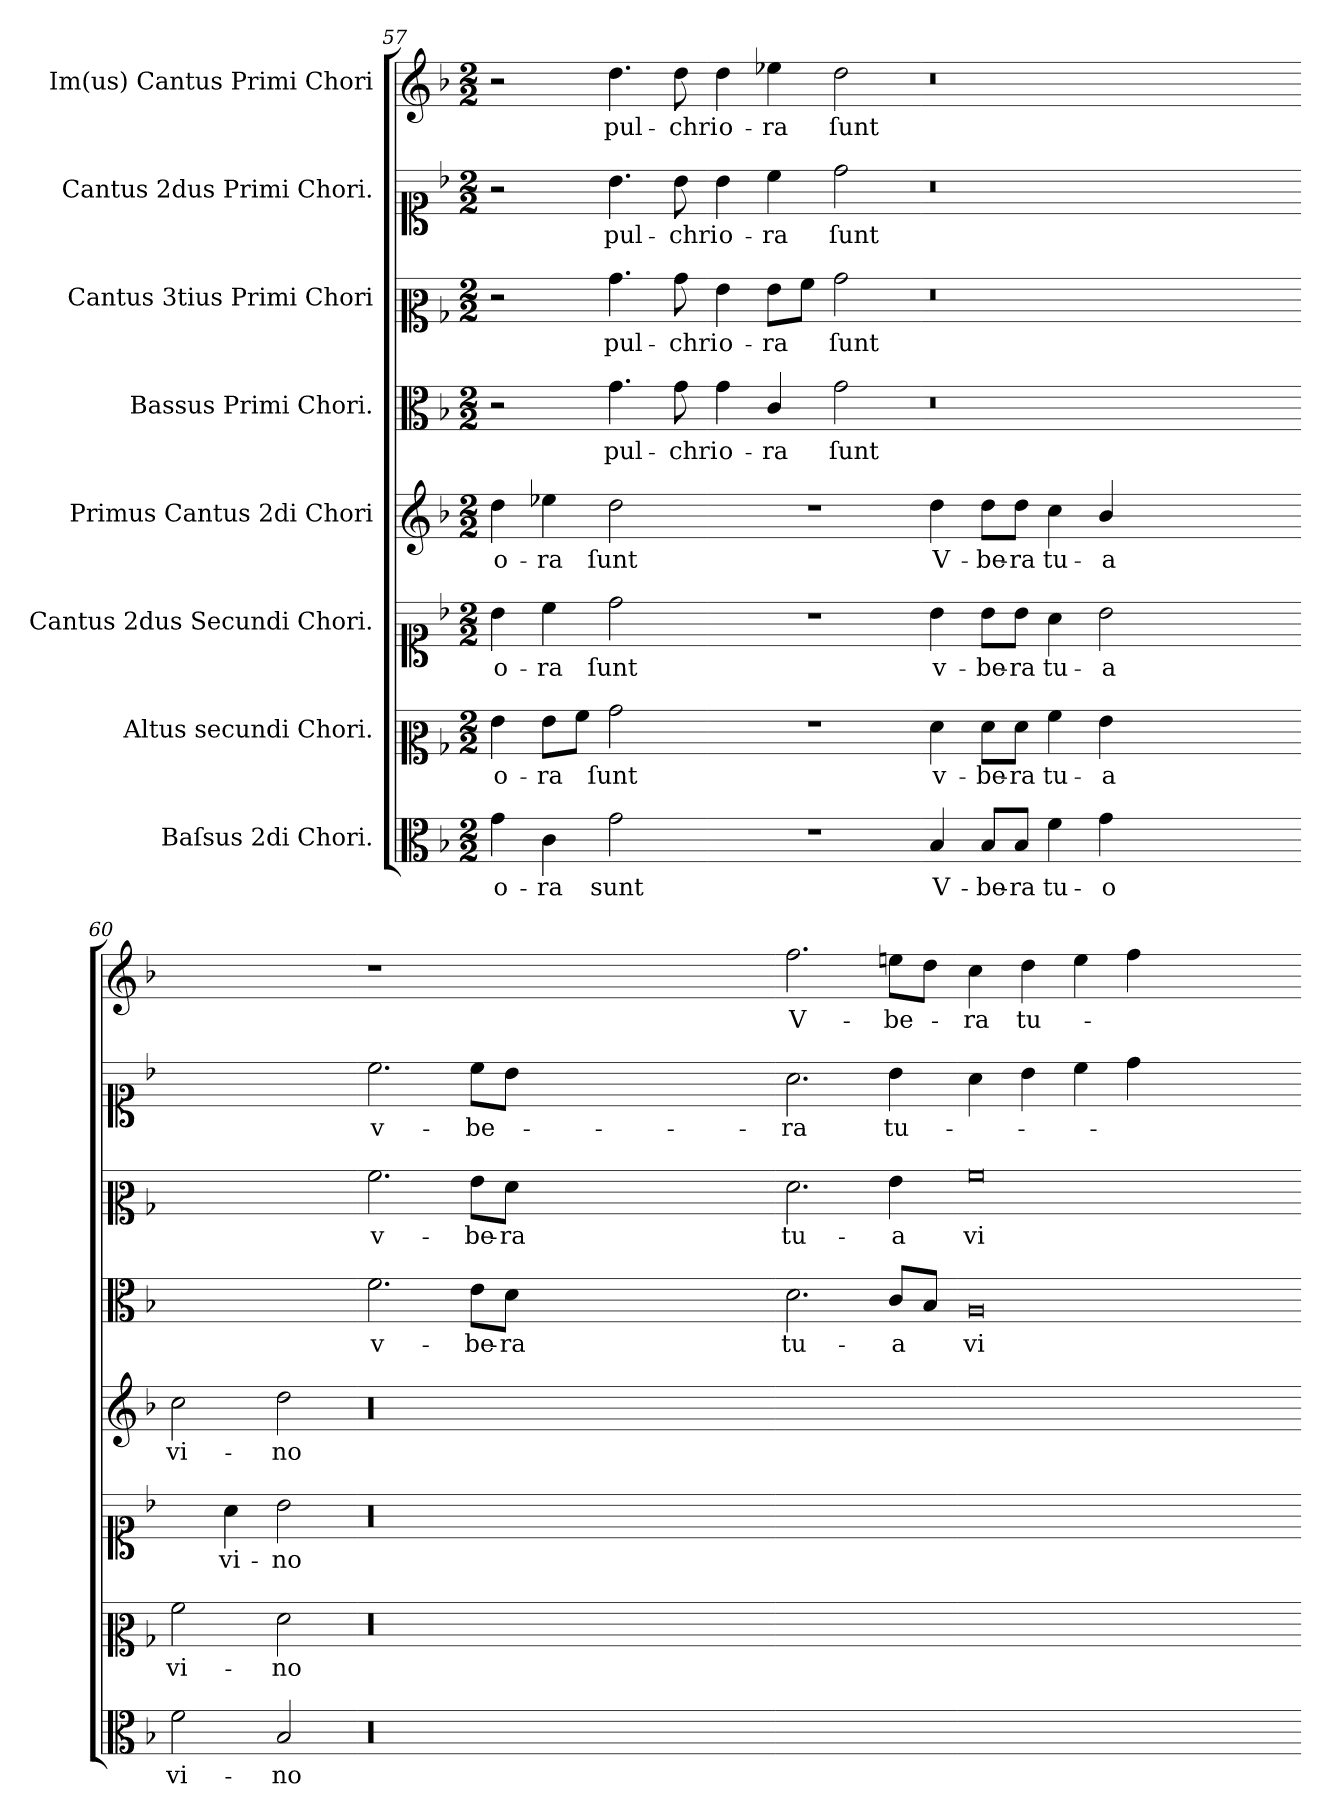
**kern	**text	**kern	**text	**kern	**text	**kern	**text	**kern	**text	**kern	**text	**kern	**text	**kern	**text
*part8	*part8	*part7	*part7	*part6	*part6	*part5	*part5	*part4	*part4	*part3	*part3	*part2	*part2	*part1	*part1
*staff8	*staff8	*staff7	*staff7	*staff6	*staff6	*staff5	*staff5	*staff4	*staff4	*staff3	*staff3	*staff2	*staff2	*staff1	*staff1
*I"Baſsus 2di Chori.	*	*I"Altus secundi Chori.	*	*I"Cantus 2dus Secundi Chori.	*	*I"Primus Cantus 2di Chori	*	*I"Bassus Primi Chori.	*	*I"Cantus 3tius Primi Chori	*	*I"Cantus 2dus Primi Chori.	*	*I"Im(us) Cantus Primi Chori	*
*clefC3	*	*clefC2	*	*clefC1	*	*clefG2	*	*clefC3	*	*clefC2	*	*clefC1	*	*clefG2	*
*k[b-]	*	*k[b-]	*	*k[b-]	*	*k[b-]	*	*k[b-]	*	*k[b-]	*	*k[b-]	*	*k[b-]	*
*M2/2	*	*M2/2	*	*M2/2	*	*M2/2	*	*M2/2	*	*M2/2	*	*M2/2	*	*M2/2	*
=57	=57	=57	=57	=57	=57	=57	=57	=57	=57	=57	=57	=57	=57	=57	=57
4g\	-o-	4g\	-o-	4b-\	-o-	4dd\	-o-	2r	.	2r	.	2r	.	2r	.
4c\	-ra	8g\L	-ra	4cc\	-ra	4ee-X\	-ra	.	.	.	.	.	.	.	.
.	.	8a\J	.	.	.	.	.	.	.	.	.	.	.	.	.
2g\	sunt	2b-\	ſunt	2dd\	ſunt	2dd\	ſunt	4.g\	pul-	4.b-\	pul-	4.b-\	pul-	4.dd\	pul-
.	.	.	.	.	.	.	.	8g\	-chri-	8b-\	-chri-	8b-\	-chri-	8dd\	-chri-
=58-	=58-	=58-	=58-	=58-	=58-	=58-	=58-	=58-	=58-	=58-	=58-	=58-	=58-	=58-	=58-
1r	.	1r	.	1r	.	1r	.	4g\	-o-	4g\	-o-	4b-\	-o-	4dd\	-o-
.	.	.	.	.	.	.	.	4c/	-ra	8g\L	-ra	4cc\	-ra	4ee-X\	-ra
.	.	.	.	.	.	.	.	.	.	8a\J	.	.	.	.	.
.	.	.	.	.	.	.	.	2g\	ſunt	2b-\	ſunt	2dd\	ſunt	2dd\	ſunt
=59-	=59-	=59-	=59-	=59-	=59-	=59-	=59-	=59-	=59-	=59-	=59-	=59-	=59-	=59-	=59-
4B-/	V-	4f\	v-	4b-\	v-	4dd\	V-	0r	.	0r	.	0r	.	0r	.
8B-/L	-be-	8f\L	-be-	8b-\L	-be-	8dd\L	-be-	.	.	.	.	.	.	.	.
8B-/J	-ra	8f\J	-ra	8b-\J	-ra	8dd\J	-ra	.	.	.	.	.	.	.	.
4f\	tu-	4a\	tu-	4a\	tu-	4cc\	tu-	.	.	.	.	.	.	.	.
4g\	-o	4g\	-a	2b-\	-a	4b-/	-a	.	.	.	.	.	.	.	.
1ryy	.	1ryy	.	.	.	1ryy	.	.	.	.	.	.	.	.	.
.	.	.	.	2.ryy	.	.	.	.	.	.	.	.	.	.	.
=60-	=60-	=60-	=60-	=60-	=60-	=60-	=60-	=60-	=60-	=60-	=60-	=60-	=60-	=60-	=60-
2f\	vi-	2a\	vi-	4ryy	.	2cc\	vi-	1ryy	.	1ryy	.	1ryy	.	1ryy	.
.	.	.	.	4a\	vi-	.	.	.	.	.	.	.	.	.	.
2B-/	-no	2f\	-no	2b-\	-no	2dd\	-no	.	.	.	.	.	.	.	.
=61-	=61-	=61-	=61-	=61-	=61-	=61-	=61-	=61-	=61-	=61-	=61-	=61-	=61-	=61-	=61-
00r	.	00r	.	00r	.	00r	.	2.f\	v-	2.a\	v-	2.cc\	v-	1r	.
.	.	.	.	.	.	.	.	8e\L	-be-	8g\L	-be-	8cc\L	-be-	.	.
.	.	.	.	.	.	.	.	8d\J	-ra	8f\J	-ra	8b-\J	.	.	.
.	.	.	.	.	.	.	.	0.ryy	.	0.ryy	.	0.ryy	.	0.ryy	.
=62-	=62-	=62-	=62-	=62-	=62-	=62-	=62-	=62-	=62-	=62-	=62-	=62-	=62-	=62-	=62-
1ryy	.	1ryy	.	1ryy	.	1ryy	.	2.d\	tu-	2.f\	tu-	2.a\	-ra	2.ff\	V-
.	.	.	.	.	.	.	.	8c/L	-a	4g\	-a	4b-\	tu-	8een\L	-be-
.	.	.	.	.	.	.	.	8B-/J	.	.	.	.	.	8dd\J	.
=63-	=63-	=63-	=63-	=63-	=63-	=63-	=63-	=63-	=63-	=63-	=63-	=63-	=63-	=63-	=63-
0ryy	.	0ryy	.	0ryy	.	0ryy	.	0A	vi-	0a	vi-	4a\	.	4cc\	-ra
.	.	.	.	.	.	.	.	.	.	.	.	4b-\	.	4dd\	tu-
.	.	.	.	.	.	.	.	.	.	.	.	4cc\	.	4ee\	.
.	.	.	.	.	.	.	.	.	.	.	.	4dd\	.	4ff\	.
.	.	.	.	.	.	.	.	.	.	.	.	1ryy	.	1ryy	.
=-	=-	=-	=-	=-	=-	=-	=-	=-	=-	=-	=-	=-	=-	=-	=-
*-	*-	*-	*-	*-	*-	*-	*-	*-	*-	*-	*-	*-	*-	*-	*-
